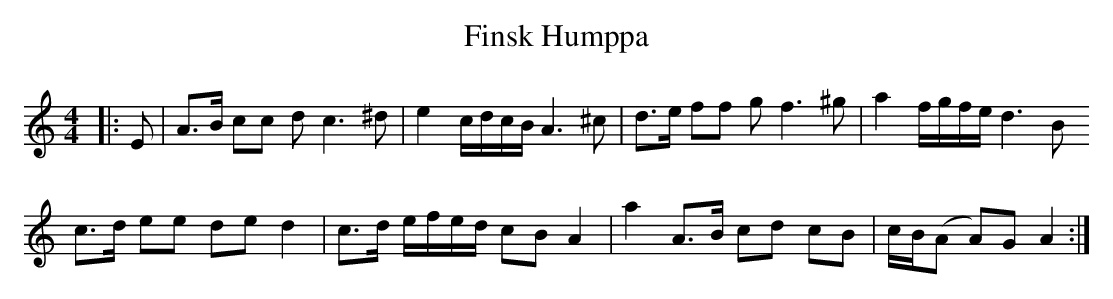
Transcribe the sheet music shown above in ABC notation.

X:1
T:Finsk Humppa
M:4/4
L:1/8
K:Am
|: E | A>B cc dc3^d | e2 c/d/c/B/ A3^c | d>e ff gf3^g | a2 f/g/f/e/ d3B
c>d ee de d2 | c>d e/f/e/d/ cB A2 | a2 A>B cd cB | c/B/(A A)G A2 :|
